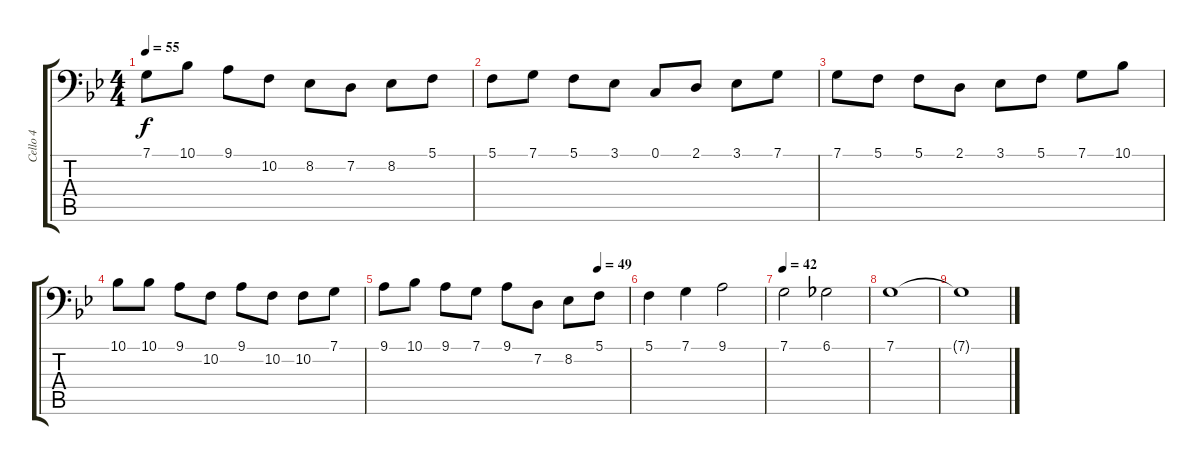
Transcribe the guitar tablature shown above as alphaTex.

\track ("Cello 4" "Cello 4") {instrument cello}
\staff {score tabs}
\tuning (C3 G2 D2 A1 E1 B0) {hide}
\ts (4 4)
\tempo 55
\clef f4
\ks bb
7.1.8{dy f} 10.1.8 9.1.8 10.2.8 8.2.8 7.2.8 8.2.8 5.1.8 |
5.1.8 7.1.8 5.1.8 3.1.8 0.1.8 2.1.8 3.1.8 7.1.8 |
7.1.8 5.1.8 5.1.8 2.1.8 3.1.8 5.1.8 7.1.8 10.1.8 |
10.1.8 10.1.8 9.1.8 10.2.8 9.1.8 10.2.8 10.2.8 7.1.8 |
\tempo (49 0.875)
9.1.8 10.1.8 9.1.8 7.1.8 9.1.8 7.2.8 8.2.8 5.1.8 |
5.1.4 7.1.4 9.1.2 |
\tempo 42
7.1.2 6.1.2 |
7.1.1{volume 0} |
7.1{t}.1
